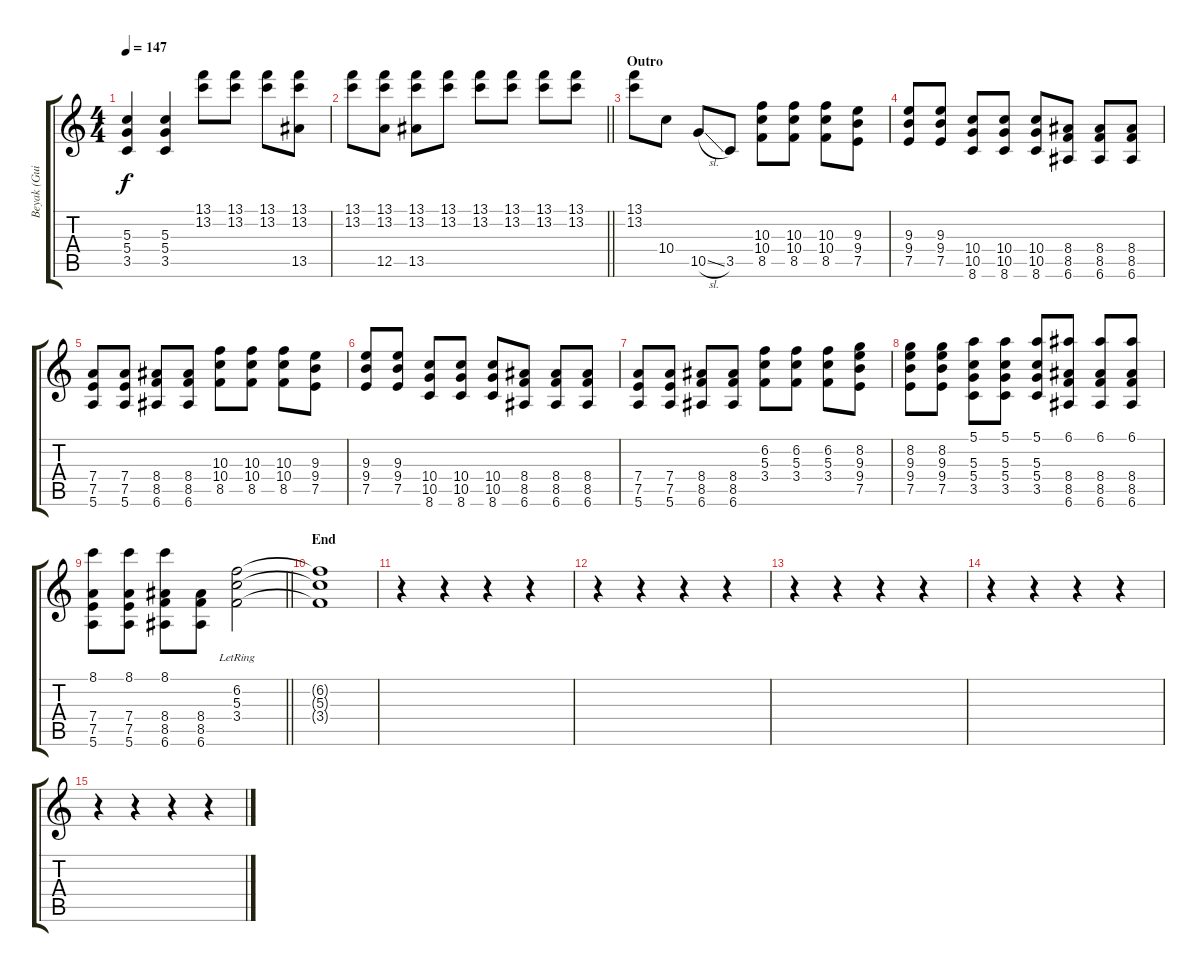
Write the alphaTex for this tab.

\track ("Beyak (Guitar)" "Beyak (Gui") {instrument overdrivenguitar}
\staff {score tabs}
\tuning (E4 B3 G3 D3 A2 E2) {hide}
\ts (4 4)
\tempo 147
\clef g2
\ks c
(5.3 5.4 3.5).4{dy f} (5.3 5.4 3.5).4 (13.1 13.2).8 (13.1 13.2).8 (13.1 13.2).8 (13.1 13.2 13.5).8 |
\barLineRight lightlight
(13.1 13.2).8 (13.1 13.2 12.5).8 (13.1 13.2 13.5).8 (13.1 13.2).8 (13.1 13.2).8 (13.1 13.2).8 (13.1 13.2).8 (13.1 13.2).8 |
\section ("" "Outro")
(13.1 13.2).8 10.4.8 10.5{sl}.8 3.5.8 (10.3 10.4 8.5).8{volume 16} (10.3 10.4 8.5).8 (10.3 10.4 8.5).8 (9.3 9.4 7.5).8 |
(9.3 9.4 7.5).8 (9.3 9.4 7.5).8 (10.4 10.5 8.6).8 (10.4 10.5 8.6).8 (10.4 10.5 8.6).8 (8.4 8.5 6.6).8 (8.4 8.5 6.6).8 (8.4 8.5 6.6).8 |
(7.4 7.5 5.6).8 (7.4 7.5 5.6).8 (8.4 8.5 6.6).8 (8.4 8.5 6.6).8 (10.3 10.4 8.5).8 (10.3 10.4 8.5).8 (10.3 10.4 8.5).8 (9.3 9.4 7.5).8 |
(9.3 9.4 7.5).8 (9.3 9.4 7.5).8 (10.4 10.5 8.6).8 (10.4 10.5 8.6).8 (10.4 10.5 8.6).8 (8.4 8.5 6.6).8 (8.4 8.5 6.6).8 (8.4 8.5 6.6).8 |
(7.4 7.5 5.6).8 (7.4 7.5 5.6).8 (8.4 8.5 6.6).8 (8.4 8.5 6.6).8 (6.2 5.3 3.4).8 (6.2 5.3 3.4).8 (6.2 5.3 3.4).8 (8.2 9.3 9.4 7.5).8 |
(8.2 9.3 9.4 7.5).8 (8.2 9.3 9.4 7.5).8 (5.1 5.3 5.4 3.5).8 (5.1 5.3 5.4 3.5).8 (5.1 5.3 5.4 3.5).8 (6.1 8.4 8.5 6.6).8 (6.1 8.4 8.5 6.6).8 (6.1 8.4 8.5 6.6).8 |
\barLineRight lightlight
(8.1 7.4 7.5 5.6).8 (8.1 7.4 7.5 5.6).8 (8.1 8.4 8.5 6.6).8 (8.4 8.5 6.6).8 (6.2{lr} 5.3{lr} 3.4{lr}).2 |
\section ("" "End")
(6.2{t} 5.3{t} 3.4{t}).1 |
r.4 r.4 r.4 r.4 |
r.4 r.4 r.4 r.4 |
r.4 r.4 r.4 r.4 |
r.4 r.4 r.4 r.4 |
r.4 r.4 r.4 r.4
